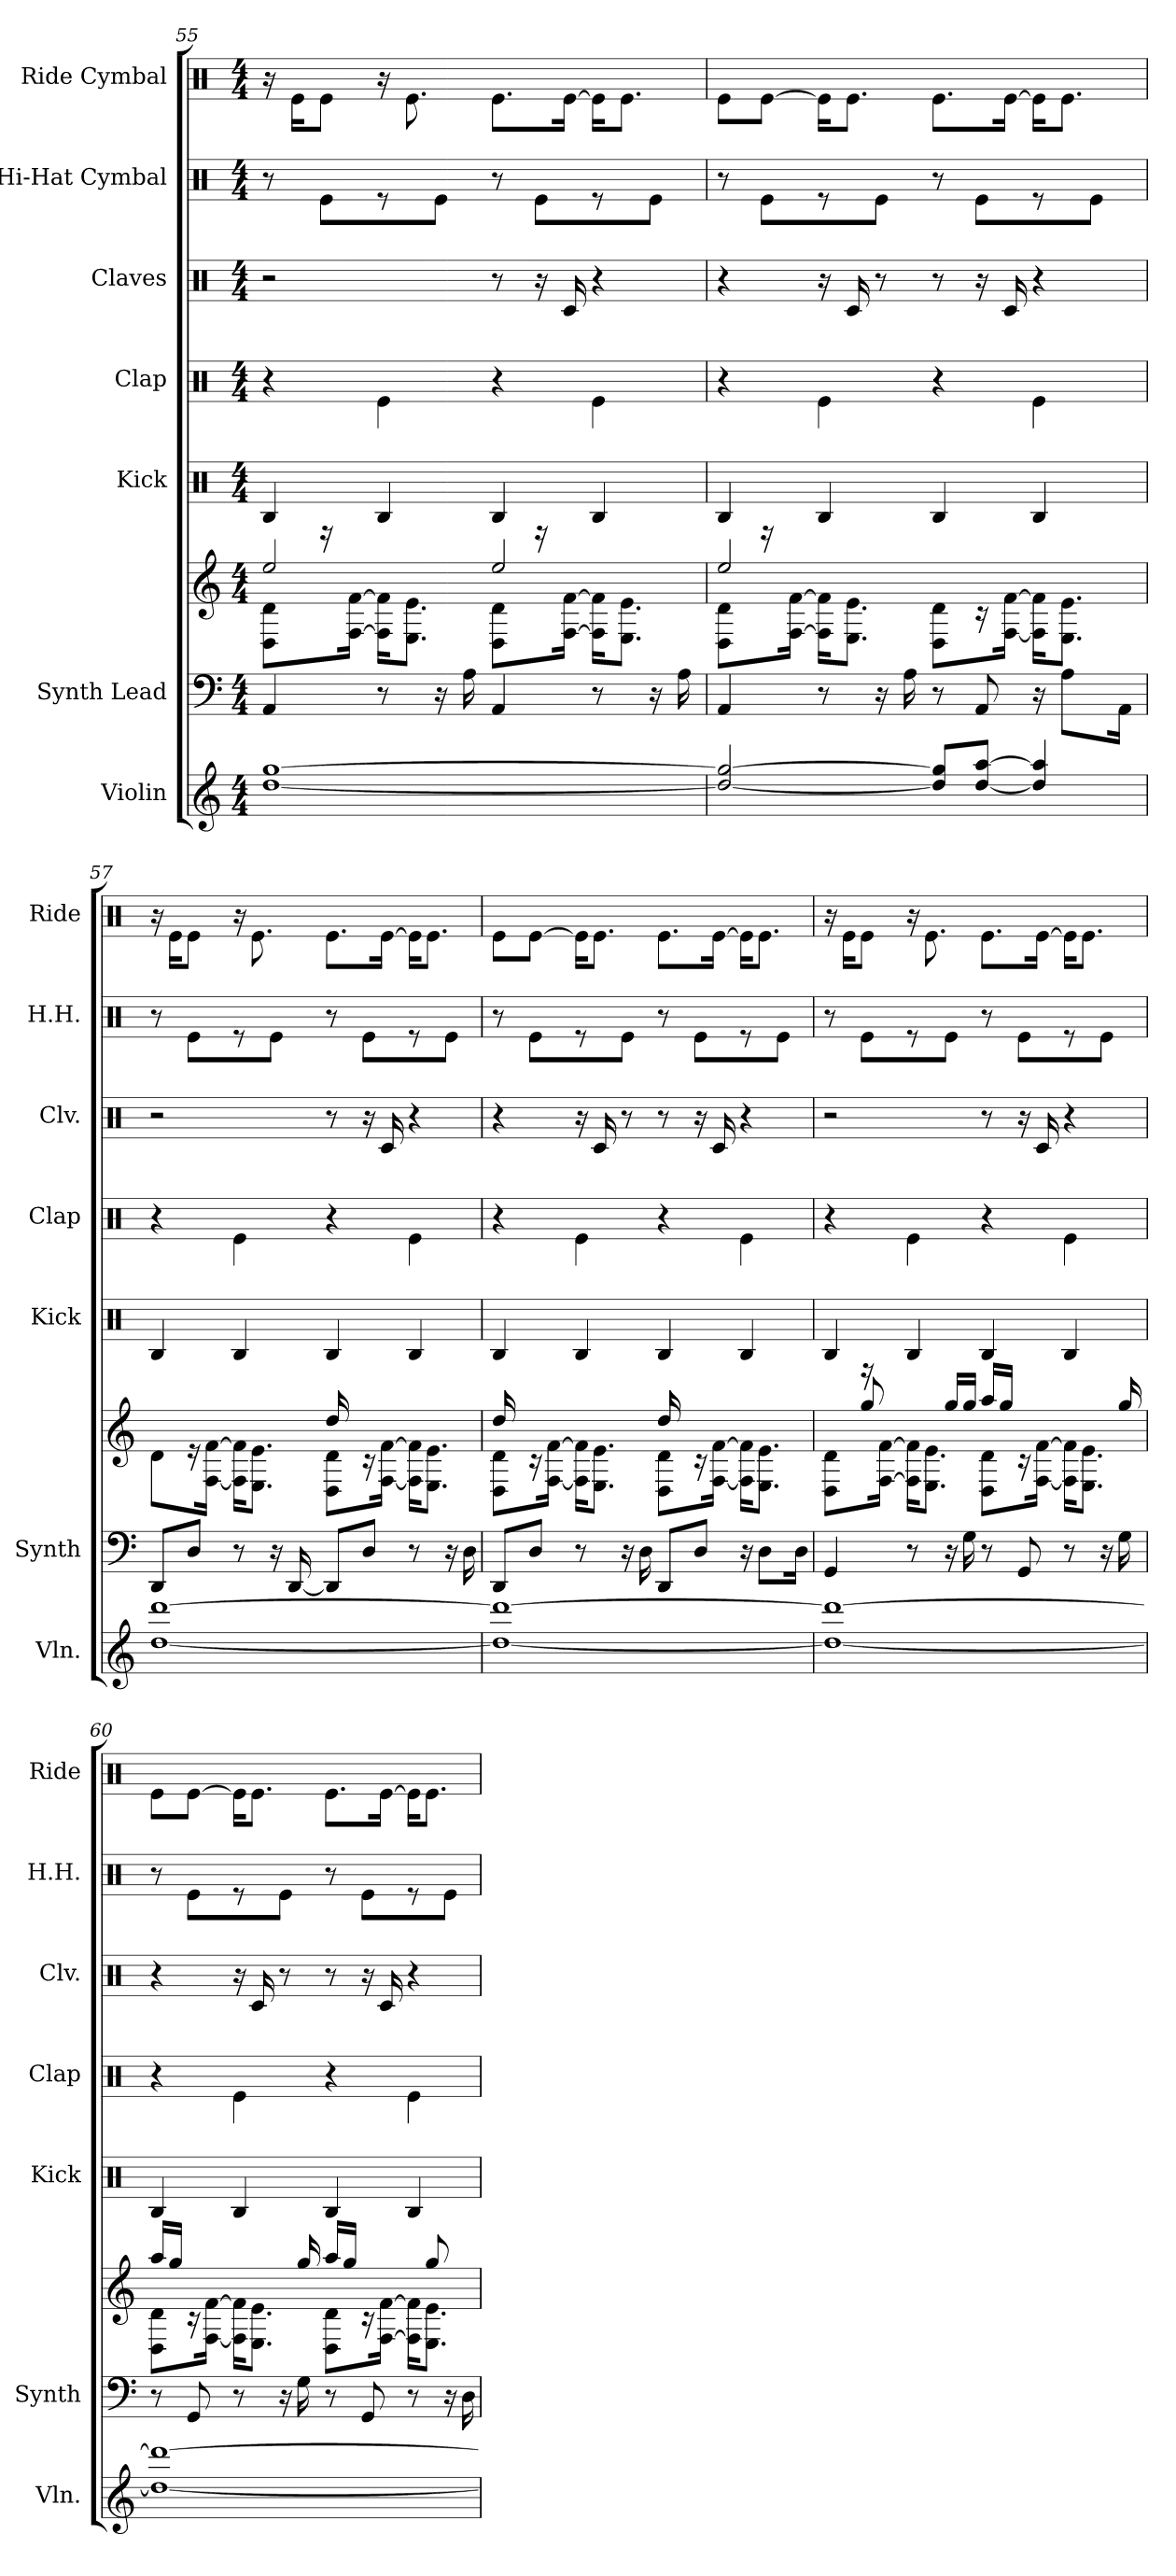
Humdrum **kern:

**kern	**kern	**kern	**kern	**kern	**kern	**kern	**kern
*part7	*part6	*part6	*part5	*part4	*part3	*part2	*part1
*staff8	*staff7	*staff6	*staff5	*staff4	*staff3	*staff2	*staff1
*I"Violin	*I"Synth Lead	*	*I"Kick	*I"Clap	*I"Claves	*I"Hi-Hat Cymbal	*I"Ride Cymbal
*I'Vln.	*I'Synth	*	*I'Kick	*I'Clap	*I'Clv.	*I'H.H.	*I'Ride
*clefG2	*clefF4	*clefG2	*clefX	*clefX	*clefX	*clefX	*clefX
*k[]	*k[]	*k[]	*k[]	*k[]	*k[]	*k[]	*k[]
*a:	*a:	*a:	*a:	*a:	*a:	*a:	*a:
*M4/4	*M4/4	*M4/4	*M4/4	*M4/4	*M4/4	*M4/4	*M4/4
=55	=55	=55	=55	=55	=55	=55	=55
*	*	*^	*	*	*	*	*
[1dd [1gg	4AA/	8D\ 8d\L	2ee/	4RB/	4r	2r	8r	16r
.	.	.	.	.	.	.	.	16Re\KL
.	.	16r	.	.	.	.	8Re\L	8Re\J
.	.	[<16F\ [<16f\Jk	.	.	.	.	.	.
.	8r	16F\] 16f\]KL	.	4RB/	4Re\	.	8r	16r
.	.	8.E\ 8.e\J	.	.	.	.	.	8.Re\
.	16r	.	.	.	.	.	8Re\J	.
.	16A\	.	.	.	.	.	.	.
.	4AA/	8D\ 8d\L	2ee/	4RB/	4r	8r	8r	8.Re\L
.	.	16r	.	.	.	16r	8Re\L	.
.	.	[<16F\ [<16f\Jk	.	.	.	16Rc/	.	[16Re\Jk
.	8r	16F\] 16f\]KL	.	4RB/	4Re\	4r	8r	16Re\KL]
.	.	8.E\ 8.e\J	.	.	.	.	.	8.Re\J
.	16r	.	.	.	.	.	8Re\J	.
.	16A\	.	.	.	.	.	.	.
=56	=56	=56	=56	=56	=56	=56	=56	=56
2dd/_ 2gg/_	4AA/	8D\ 8d\L	2ee/	4RB/	4r	4r	8r	8Re\L
.	.	16r	.	.	.	.	8Re\L	[8Re\J
.	.	[<16F\ [<16f\Jk	.	.	.	.	.	.
.	8r	16F\] 16f\]KL	.	4RB/	4Re\	16r	8r	16Re\KL]
.	.	8.E\ 8.e\J	.	.	.	16Rc/	.	8.Re\J
.	16r	.	.	.	.	8r	8Re\J	.
.	16A\	.	.	.	.	.	.	.
8dd/] 8gg/]L	8r	8D\ 8d\L	2ryy	4RB/	4r	8r	8r	8.Re\L
[8dd/ [8aa/J	8AA/	16r	.	.	.	16r	8Re\L	.
.	.	[<16F\ [<16f\Jk	.	.	.	16Rc/	.	[16Re\Jk
4dd/] 4aa/]	16r	16F\] 16f\]KL	.	4RB/	4Re\	4r	8r	16Re\KL]
.	8A\L	8.E\ 8.e\J	.	.	.	.	.	8.Re\J
.	.	.	.	.	.	.	8Re\J	.
.	16AA\Jk	.	.	.	.	.	.	.
!!LO:LB:g=z
=57	=57	=57	=57	=57	=57	=57	=57	=57
[1dd [1ddd	8DD/L	8d\L	2ryy	4RB/	4r	2r	8r	16r
.	.	.	.	.	.	.	.	16Re\KL
.	8D/J	16r	.	.	.	.	8Re\L	8Re\J
.	.	[<16F\ [<16f\Jk	.	.	.	.	.	.
.	8r	16F\] 16f\]KL	.	4RB/	4Re\	.	8r	16r
.	.	8.E\ 8.e\J	.	.	.	.	.	8.Re\
.	16r	.	.	.	.	.	8Re\J	.
.	[16DD/	.	.	.	.	.	.	.
.	8DD/L]	8D\ 8d\L	16dd/	4RB/	4r	8r	8r	8.Re\L
.	.	.	16ryy	.	.	.	.	.
.	8D/J	16r	8ryy	.	.	16r	8Re\L	.
.	.	[<16F\ [<16f\Jk	.	.	.	16Rc/	.	[16Re\Jk
.	8r	16F\] 16f\]KL	4ryy	4RB/	4Re\	4r	8r	16Re\KL]
.	.	8.E\ 8.e\J	.	.	.	.	.	8.Re\J
.	16r	.	.	.	.	.	8Re\J	.
.	16D\	.	.	.	.	.	.	.
=58	=58	=58	=58	=58	=58	=58	=58	=58
1dd_ 1ddd_	8DD/L	8D\ 8d\L	16dd/	4RB/	4r	4r	8r	8Re\L
.	.	.	16ryy	.	.	.	.	.
.	8D/J	16r	8ryy	.	.	.	8Re\L	[8Re\J
.	.	[<16F\ [<16f\Jk	.	.	.	.	.	.
.	8r	16F\] 16f\]KL	4ryy	4RB/	4Re\	16r	8r	16Re\KL]
.	.	8.E\ 8.e\J	.	.	.	16Rc/	.	8.Re\J
.	16r	.	.	.	.	8r	8Re\J	.
.	16D\	.	.	.	.	.	.	.
.	8DD/L	8D\ 8d\L	16dd/	4RB/	4r	8r	8r	8.Re\L
.	.	.	16ryy	.	.	.	.	.
.	8D/J	16r	8ryy	.	.	16r	8Re\L	.
.	.	[<16F\ [<16f\Jk	.	.	.	16Rc/	.	[16Re\Jk
.	16r	16F\] 16f\]KL	4ryy	4RB/	4Re\	4r	8r	16Re\KL]
.	8D\L	8.E\ 8.e\J	.	.	.	.	.	8.Re\J
.	.	.	.	.	.	.	8Re\J	.
.	16D\Jk	.	.	.	.	.	.	.
!!LO:PB:g=z
=59	=59	=59	=59	=59	=59	=59	=59	=59
1dd_ 1ddd_	4GG/	8D\ 8d\L	8ryy	4RB/	4r	2r	8r	16r
.	.	.	.	.	.	.	.	16Re\KL
.	.	16r	8gg/	.	.	.	8Re\L	8Re\J
.	.	[<16F\ [<16f\Jk	.	.	.	.	.	.
.	8r	16F\] 16f\]KL	8ryy	4RB/	4Re\	.	8r	16r
.	.	8.E\ 8.e\J	.	.	.	.	.	8.Re\
.	16r	.	16gg/LL	.	.	.	8Re\J	.
.	16G\	.	16gg/JJ	.	.	.	.	.
.	8r	8D\ 8d\L	16aa/LL	4RB/	4r	8r	8r	8.Re\L
.	.	.	16gg/JJ	.	.	.	.	.
.	8GG/	16r	8ryy	.	.	16r	8Re\L	.
.	.	[<16F\ [<16f\Jk	.	.	.	16Rc/	.	[16Re\Jk
.	8r	16F\] 16f\]KL	8ryy	4RB/	4Re\	4r	8r	16Re\KL]
.	.	8.E\ 8.e\J	.	.	.	.	.	8.Re\J
.	16r	.	16ryy	.	.	.	8Re\J	.
.	16G\	.	16gg/	.	.	.	.	.
=60	=60	=60	=60	=60	=60	=60	=60	=60
1dd_ 1ddd_	8r	8D\ 8d\L	16aa/LL	4RB/	4r	4r	8r	8Re\L
.	.	.	16gg/JJ	.	.	.	.	.
.	8GG/	16r	8ryy	.	.	.	8Re\L	[8Re\J
.	.	[<16F\ [<16f\Jk	.	.	.	.	.	.
.	8r	16F\] 16f\]KL	8ryy	4RB/	4Re\	16r	8r	16Re\KL]
.	.	8.E\ 8.e\J	.	.	.	16Rc/	.	8.Re\J
.	16r	.	16ryy	.	.	8r	8Re\J	.
.	16G\	.	16gg/	.	.	.	.	.
.	8r	8D\ 8d\L	16aa/LL	4RB/	4r	8r	8r	8.Re\L
.	.	.	16gg/JJ	.	.	.	.	.
.	8GG/	16r	8ryy	.	.	16r	8Re\L	.
.	.	[<16F\ [<16f\Jk	.	.	.	16Rc/	.	[16Re\Jk
.	8r	16F\] 16f\]KL	16ryy	4RB/	4Re\	4r	8r	16Re\KL]
.	.	8.E\ 8.e\J	8gg/	.	.	.	.	8.Re\J
.	16r	.	.	.	.	.	8Re\J	.
.	16D\	.	16ryy	.	.	.	.	.
*	*	*v	*v	*	*	*	*	*
=	=	=	=	=	=	=	=
*-	*-	*-	*-	*-	*-	*-	*-
